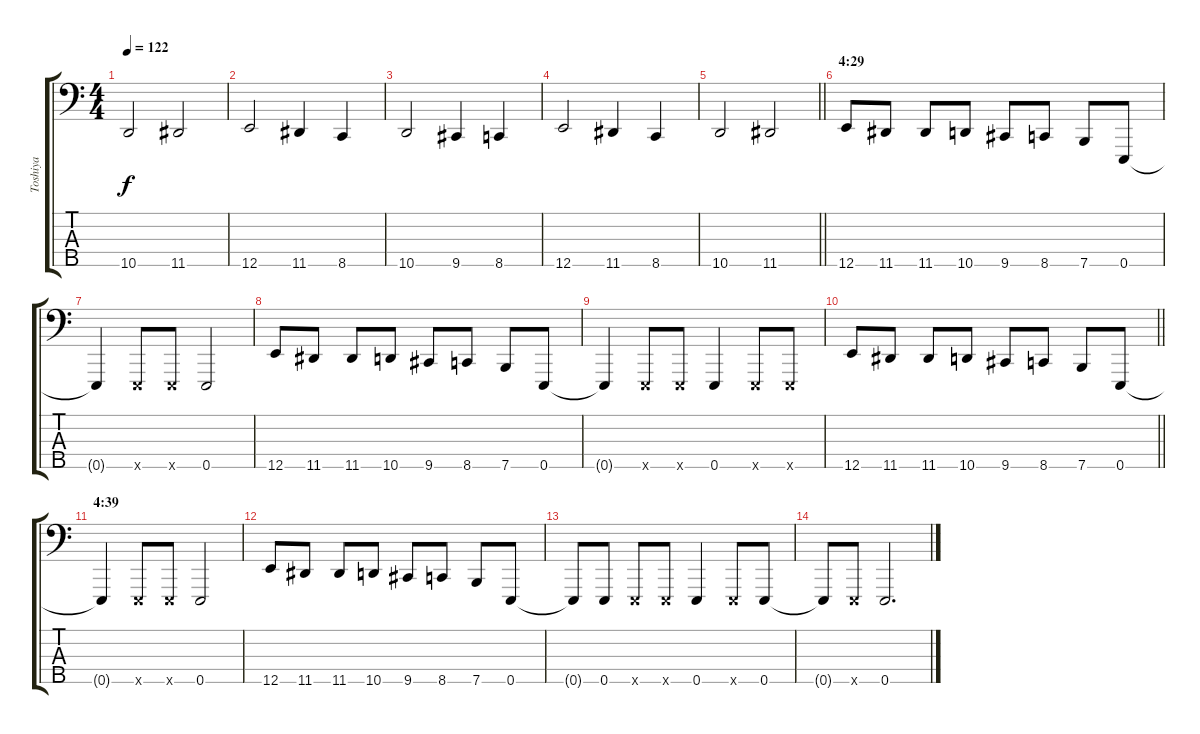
\track ("Toshiya" "Toshiya") {instrument slapbass1}
\staff {score tabs}
\tuning (D2 A1 E1 B0 E0) {hide}
\ts (4 4)
\tempo 122
\clef f4
\ks c
10.5.2{dy f} 11.5.2 |
12.5.2 11.5.4 8.5.4 |
10.5.2 9.5.4 8.5.4 |
12.5.2 11.5.4 8.5.4 |
\barLineRight lightlight
10.5.2 11.5.2 |
\section ("" "4:29")
12.5.8 11.5.8 11.5.8 10.5.8 9.5.8 8.5.8 7.5.8 0.5.8 |
0.5{t}.4 0.5{x}.8 0.5{x}.8 0.5.2 |
12.5.8 11.5.8 11.5.8 10.5.8 9.5.8 8.5.8 7.5.8 0.5.8 |
0.5{t}.4 0.5{x}.8 0.5{x}.8 0.5.4 0.5{x}.8 0.5{x}.8 |
\barLineRight lightlight
12.5.8 11.5.8 11.5.8 10.5.8 9.5.8 8.5.8 7.5.8 0.5.8 |
\section ("" "4:39")
0.5{t}.4 0.5{x}.8 0.5{x}.8 0.5.2 |
12.5.8 11.5.8 11.5.8 10.5.8 9.5.8 8.5.8 7.5.8 0.5.8 |
0.5{t}.8 0.5.8 0.5{x}.8 0.5{x}.8 0.5.4 0.5{x}.8 0.5.8 |
0.5{t}.8 0.5{x}.8 0.5.2{d}
